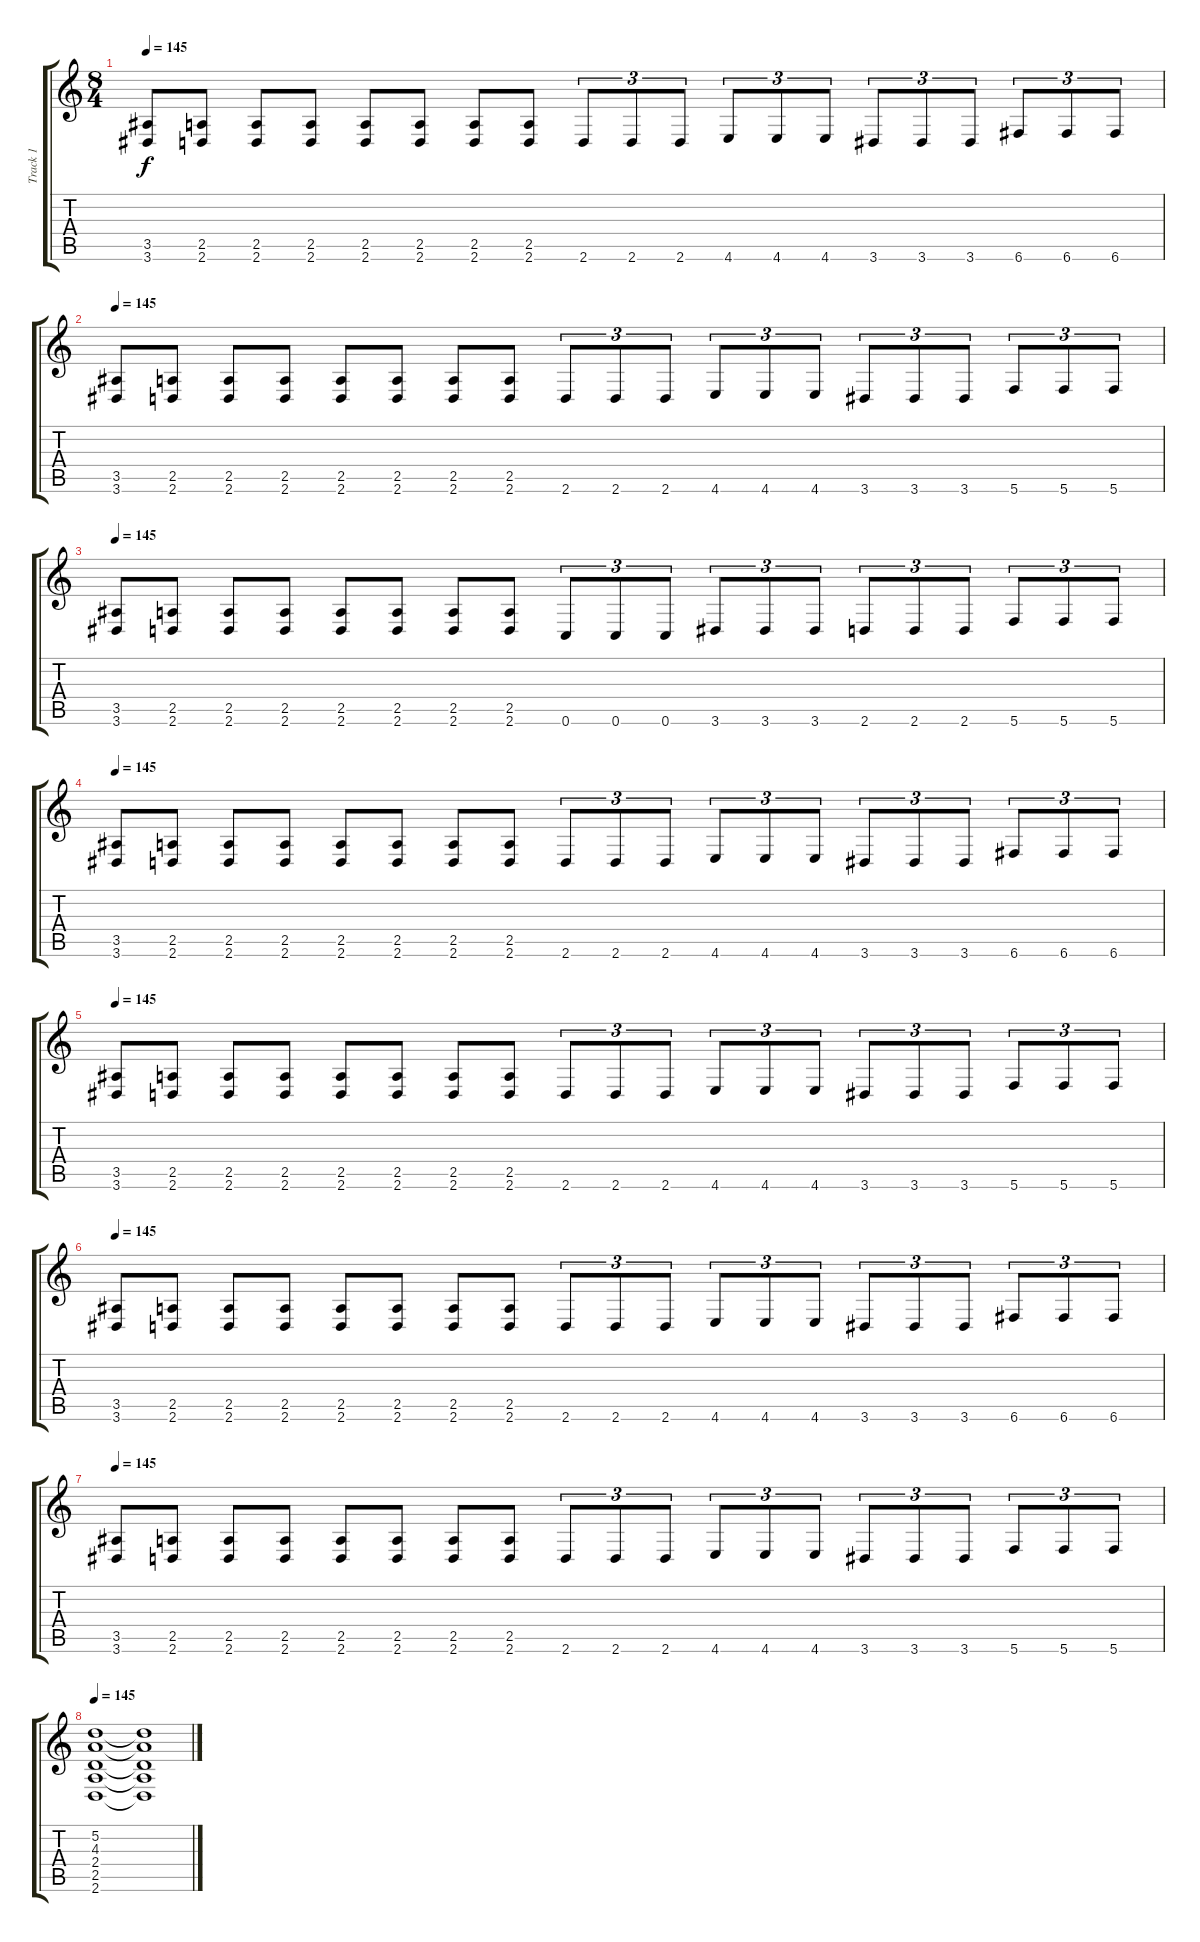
\track ("Track 1" "Track 1") {instrument distortionguitar}
\staff {score tabs}
\tuning (D4 A3 F3 C3 G2 C2) {hide}
\ts (8 4)
\tempo 145
\clef g2
\ks c
(3.5 3.6).8{dy f} (2.5 2.6).8 (2.5 2.6).8 (2.5 2.6).8 (2.5 2.6).8 (2.5 2.6).8 (2.5 2.6).8 (2.5 2.6).8 2.6.8{tu (3 2)} 2.6.8{tu (3 2)} 2.6.8{tu (3 2)} 4.6.8{tu (3 2)} 4.6.8{tu (3 2)} 4.6.8{tu (3 2)} 3.6.8{tu (3 2)} 3.6.8{tu (3 2)} 3.6.8{tu (3 2)} 6.6.8{tu (3 2)} 6.6.8{tu (3 2)} 6.6.8{tu (3 2)} |
\tempo 145
(3.5 3.6).8 (2.5 2.6).8 (2.5 2.6).8 (2.5 2.6).8 (2.5 2.6).8 (2.5 2.6).8 (2.5 2.6).8 (2.5 2.6).8 2.6.8{tu (3 2)} 2.6.8{tu (3 2)} 2.6.8{tu (3 2)} 4.6.8{tu (3 2)} 4.6.8{tu (3 2)} 4.6.8{tu (3 2)} 3.6.8{tu (3 2)} 3.6.8{tu (3 2)} 3.6.8{tu (3 2)} 5.6.8{tu (3 2)} 5.6.8{tu (3 2)} 5.6.8{tu (3 2)} |
\tempo 145
(3.5 3.6).8 (2.5 2.6).8 (2.5 2.6).8 (2.5 2.6).8 (2.5 2.6).8 (2.5 2.6).8 (2.5 2.6).8 (2.5 2.6).8 0.6.8{tu (3 2)} 0.6.8{tu (3 2)} 0.6.8{tu (3 2)} 3.6.8{tu (3 2)} 3.6.8{tu (3 2)} 3.6.8{tu (3 2)} 2.6.8{tu (3 2)} 2.6.8{tu (3 2)} 2.6.8{tu (3 2)} 5.6.8{tu (3 2)} 5.6.8{tu (3 2)} 5.6.8{tu (3 2)} |
\tempo 145
(3.5 3.6).8 (2.5 2.6).8 (2.5 2.6).8 (2.5 2.6).8 (2.5 2.6).8 (2.5 2.6).8 (2.5 2.6).8 (2.5 2.6).8 2.6.8{tu (3 2)} 2.6.8{tu (3 2)} 2.6.8{tu (3 2)} 4.6.8{tu (3 2)} 4.6.8{tu (3 2)} 4.6.8{tu (3 2)} 3.6.8{tu (3 2)} 3.6.8{tu (3 2)} 3.6.8{tu (3 2)} 6.6.8{tu (3 2)} 6.6.8{tu (3 2)} 6.6.8{tu (3 2)} |
\tempo 145
(3.5 3.6).8 (2.5 2.6).8 (2.5 2.6).8 (2.5 2.6).8 (2.5 2.6).8 (2.5 2.6).8 (2.5 2.6).8 (2.5 2.6).8 2.6.8{tu (3 2)} 2.6.8{tu (3 2)} 2.6.8{tu (3 2)} 4.6.8{tu (3 2)} 4.6.8{tu (3 2)} 4.6.8{tu (3 2)} 3.6.8{tu (3 2)} 3.6.8{tu (3 2)} 3.6.8{tu (3 2)} 5.6.8{tu (3 2)} 5.6.8{tu (3 2)} 5.6.8{tu (3 2)} |
\tempo 145
(3.5 3.6).8 (2.5 2.6).8 (2.5 2.6).8 (2.5 2.6).8 (2.5 2.6).8 (2.5 2.6).8 (2.5 2.6).8 (2.5 2.6).8 2.6.8{tu (3 2)} 2.6.8{tu (3 2)} 2.6.8{tu (3 2)} 4.6.8{tu (3 2)} 4.6.8{tu (3 2)} 4.6.8{tu (3 2)} 3.6.8{tu (3 2)} 3.6.8{tu (3 2)} 3.6.8{tu (3 2)} 6.6.8{tu (3 2)} 6.6.8{tu (3 2)} 6.6.8{tu (3 2)} |
\tempo 145
(3.5 3.6).8 (2.5 2.6).8 (2.5 2.6).8 (2.5 2.6).8 (2.5 2.6).8 (2.5 2.6).8 (2.5 2.6).8 (2.5 2.6).8 2.6.8{tu (3 2)} 2.6.8{tu (3 2)} 2.6.8{tu (3 2)} 4.6.8{tu (3 2)} 4.6.8{tu (3 2)} 4.6.8{tu (3 2)} 3.6.8{tu (3 2)} 3.6.8{tu (3 2)} 3.6.8{tu (3 2)} 5.6.8{tu (3 2)} 5.6.8{tu (3 2)} 5.6.8{tu (3 2)} |
\tempo 145
(5.2 4.3 2.4 2.5 2.6).1 (5.2{t} 4.3{t} 2.4{t} 2.5{t} 2.6{t}).1
